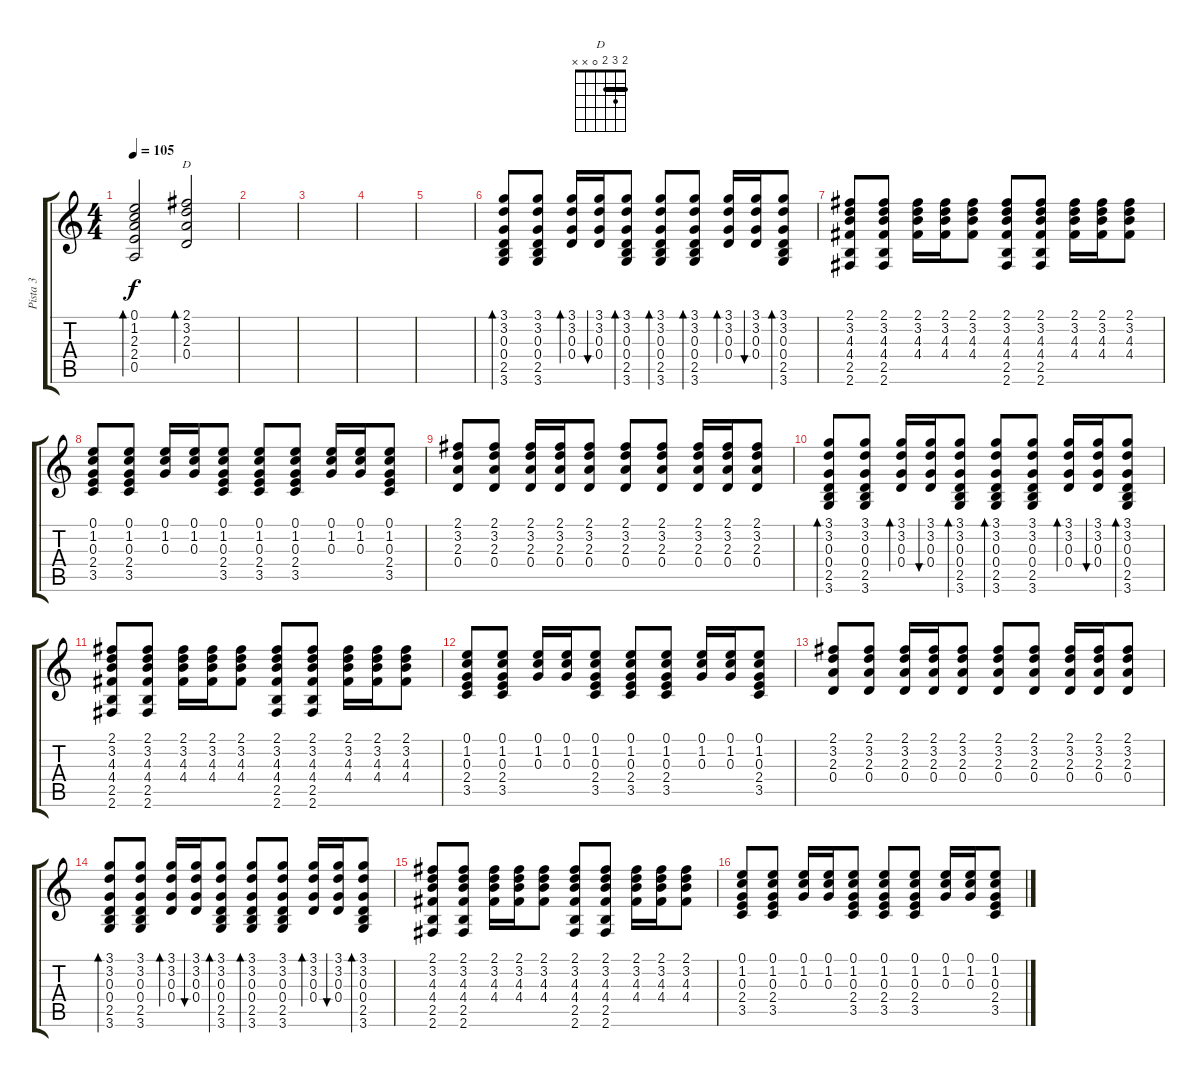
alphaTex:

\track ("Pista 3" "Pista 3") {instrument acousticguitarsteel}
\staff {score tabs}
\tuning (E4 B3 G3 D3 A2 E2) {hide}
\chord ("D" 2 3 2 0 x x) {barre 2}
\ts (4 4)
\tempo 105
\clef g2
\ks c
(0.1 1.2 2.3 2.4 0.5).2{bd 480 dy f} (2.1 3.2 2.3 0.4).2{bd 480 ch "D"} |
|
|
|
|
(3.1 3.2 0.3 0.4 2.5 3.6).8{bd 60} (3.1 3.2 0.3 0.4 2.5 3.6).8 (3.1 3.2 0.3 0.4).16{bd 60} (3.1 3.2 0.3 0.4).16{bu 60} (3.1 3.2 0.3 0.4 2.5 3.6).8{bd 60} (3.1 3.2 0.3 0.4 2.5 3.6).8{bd 60} (3.1 3.2 0.3 0.4 2.5 3.6).8{bd 60} (3.1 3.2 0.3 0.4).16{bd 60} (3.1 3.2 0.3 0.4).16{bu 60} (3.1 3.2 0.3 0.4 2.5 3.6).8{bd 60} |
(2.1 3.2 4.3 4.4 2.5 2.6).8 (2.1 3.2 4.3 4.4 2.5 2.6).8 (2.1 3.2 4.3 4.4).16 (2.1 3.2 4.3 4.4).16 (2.1 3.2 4.3 4.4).8 (2.1 3.2 4.3 4.4 2.5 2.6).8 (2.1 3.2 4.3 4.4 2.5 2.6).8 (2.1 3.2 4.3 4.4).16 (2.1 3.2 4.3 4.4).16 (2.1 3.2 4.3 4.4).8 |
(0.1 1.2 0.3 2.4 3.5).8 (0.1 1.2 0.3 2.4 3.5).8 (0.1 1.2 0.3).16 (0.1 1.2 0.3).16 (0.1 1.2 0.3 2.4 3.5).8 (0.1 1.2 0.3 2.4 3.5).8 (0.1 1.2 0.3 2.4 3.5).8 (0.1 1.2 0.3).16 (0.1 1.2 0.3).16 (0.1 1.2 0.3 2.4 3.5).8 |
(2.1 3.2 2.3 0.4).8 (2.1 3.2 2.3 0.4).8 (2.1 3.2 2.3 0.4).16 (2.1 3.2 2.3 0.4).16 (2.1 3.2 2.3 0.4).8 (2.1 3.2 2.3 0.4).8 (2.1 3.2 2.3 0.4).8 (2.1 3.2 2.3 0.4).16 (2.1 3.2 2.3 0.4).16 (2.1 3.2 2.3 0.4).8 |
(3.1 3.2 0.3 0.4 2.5 3.6).8{bd 60} (3.1 3.2 0.3 0.4 2.5 3.6).8 (3.1 3.2 0.3 0.4).16{bd 60} (3.1 3.2 0.3 0.4).16{bu 60} (3.1 3.2 0.3 0.4 2.5 3.6).8{bd 60} (3.1 3.2 0.3 0.4 2.5 3.6).8{bd 60} (3.1 3.2 0.3 0.4 2.5 3.6).8 (3.1 3.2 0.3 0.4).16{bd 60} (3.1 3.2 0.3 0.4).16{bu 60} (3.1 3.2 0.3 0.4 2.5 3.6).8{bd 60} |
(2.1 3.2 4.3 4.4 2.5 2.6).8 (2.1 3.2 4.3 4.4 2.5 2.6).8 (2.1 3.2 4.3 4.4).16 (2.1 3.2 4.3 4.4).16 (2.1 3.2 4.3 4.4).8 (2.1 3.2 4.3 4.4 2.5 2.6).8 (2.1 3.2 4.3 4.4 2.5 2.6).8 (2.1 3.2 4.3 4.4).16 (2.1 3.2 4.3 4.4).16 (2.1 3.2 4.3 4.4).8 |
(0.1 1.2 0.3 2.4 3.5).8 (0.1 1.2 0.3 2.4 3.5).8 (0.1 1.2 0.3).16 (0.1 1.2 0.3).16 (0.1 1.2 0.3 2.4 3.5).8 (0.1 1.2 0.3 2.4 3.5).8 (0.1 1.2 0.3 2.4 3.5).8 (0.1 1.2 0.3).16 (0.1 1.2 0.3).16 (0.1 1.2 0.3 2.4 3.5).8 |
(2.1 3.2 2.3 0.4).8 (2.1 3.2 2.3 0.4).8 (2.1 3.2 2.3 0.4).16 (2.1 3.2 2.3 0.4).16 (2.1 3.2 2.3 0.4).8 (2.1 3.2 2.3 0.4).8 (2.1 3.2 2.3 0.4).8 (2.1 3.2 2.3 0.4).16 (2.1 3.2 2.3 0.4).16 (2.1 3.2 2.3 0.4).8 |
(3.1 3.2 0.3 0.4 2.5 3.6).8{bd 60} (3.1 3.2 0.3 0.4 2.5 3.6).8 (3.1 3.2 0.3 0.4).16{bd 60} (3.1 3.2 0.3 0.4).16{bu 60} (3.1 3.2 0.3 0.4 2.5 3.6).8{bd 60} (3.1 3.2 0.3 0.4 2.5 3.6).8{bd 60} (3.1 3.2 0.3 0.4 2.5 3.6).8 (3.1 3.2 0.3 0.4).16{bd 60} (3.1 3.2 0.3 0.4).16{bu 60} (3.1 3.2 0.3 0.4 2.5 3.6).8{bd 60} |
(2.1 3.2 4.3 4.4 2.5 2.6).8 (2.1 3.2 4.3 4.4 2.5 2.6).8 (2.1 3.2 4.3 4.4).16 (2.1 3.2 4.3 4.4).16 (2.1 3.2 4.3 4.4).8 (2.1 3.2 4.3 4.4 2.5 2.6).8 (2.1 3.2 4.3 4.4 2.5 2.6).8 (2.1 3.2 4.3 4.4).16 (2.1 3.2 4.3 4.4).16 (2.1 3.2 4.3 4.4).8 |
(0.1 1.2 0.3 2.4 3.5).8 (0.1 1.2 0.3 2.4 3.5).8 (0.1 1.2 0.3).16 (0.1 1.2 0.3).16 (0.1 1.2 0.3 2.4 3.5).8 (0.1 1.2 0.3 2.4 3.5).8 (0.1 1.2 0.3 2.4 3.5).8 (0.1 1.2 0.3).16 (0.1 1.2 0.3).16 (0.1 1.2 0.3 2.4 3.5).8
